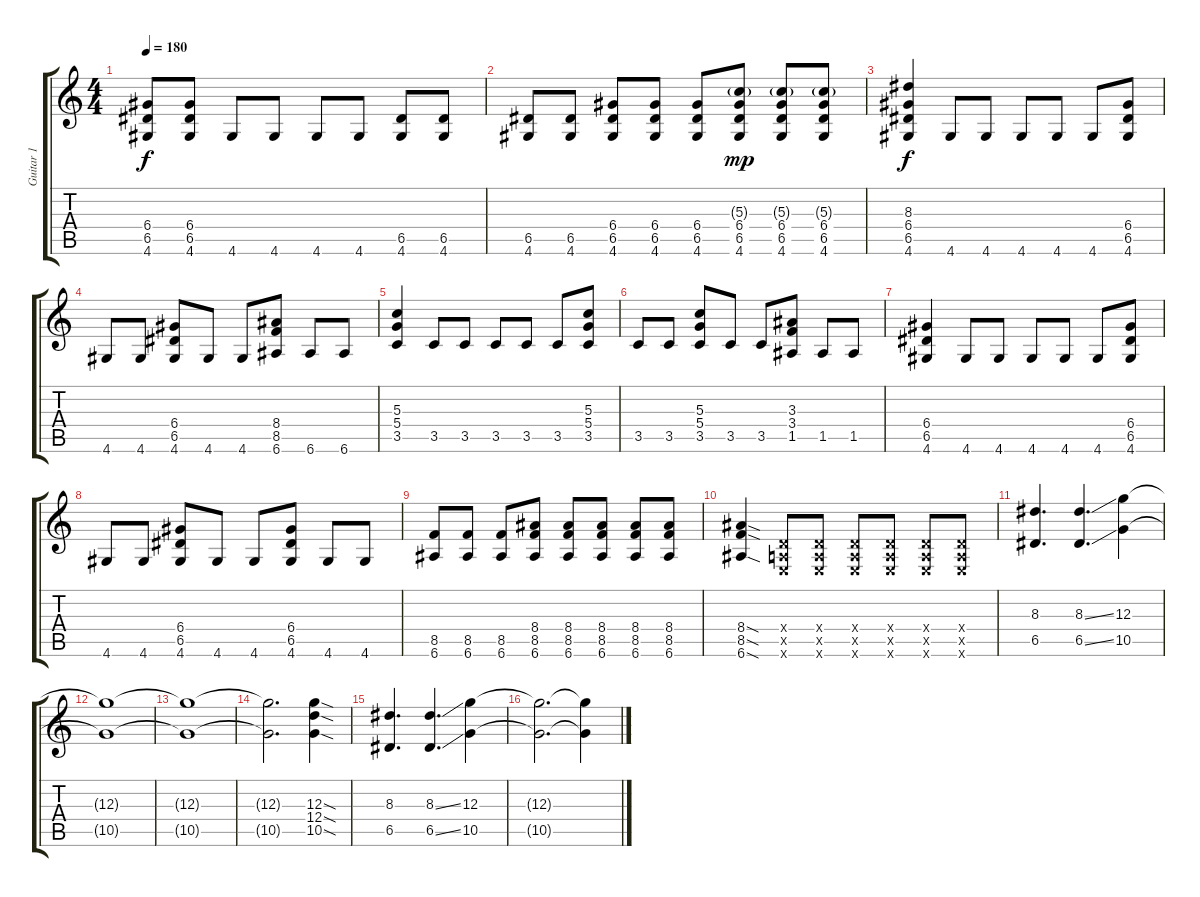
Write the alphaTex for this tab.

\track ("Guitar 1" "Guitar 1") {instrument distortionguitar}
\staff {score tabs}
\tuning (E4 B3 G3 D3 A2 E2) {hide}
\ts (4 4)
\tempo 180
\clef g2
\ks c
(6.4 6.5 4.6).8{dy f} (6.4 6.5 4.6).8 4.6.8 4.6.8 4.6.8 4.6.8 (6.5 4.6).8 (6.5 4.6).8 |
(6.5 4.6).8 (6.5 4.6).8 (6.4 6.5 4.6).8 (6.4 6.5 4.6).8 (6.4 6.5 4.6).8 (5.3{g} 6.4 6.5 4.6).8{dy mp} (5.3{g} 6.4 6.5 4.6).8 (5.3{g} 6.4 6.5 4.6).8 |
(8.3 6.4 6.5 4.6).4{dy f} 4.6.8 4.6.8 4.6.8 4.6.8 4.6.8 (6.4 6.5 4.6).8 |
4.6.8 4.6.8 (6.4 6.5 4.6).8 4.6.8 4.6.8 (8.4 8.5 6.6).8 6.6.8 6.6.8 |
(5.3 5.4 3.5).4 3.5.8 3.5.8 3.5.8 3.5.8 3.5.8 (5.3 5.4 3.5).8 |
3.5.8 3.5.8 (5.3 5.4 3.5).8 3.5.8 3.5.8 (3.3 3.4 1.5).8 1.5.8 1.5.8 |
(6.4 6.5 4.6).4 4.6.8 4.6.8 4.6.8 4.6.8 4.6.8 (6.4 6.5 4.6).8 |
4.6.8 4.6.8 (6.4 6.5 4.6).8 4.6.8 4.6.8 (6.4 6.5 4.6).8 4.6.8 4.6.8 |
(8.5 6.6).8 (8.5 6.6).8 (8.5 6.6).8 (8.4 8.5 6.6).8 (8.4 8.5 6.6).8 (8.4 8.5 6.6).8 (8.4 8.5 6.6).8 (8.4 8.5 6.6).8 |
(8.4{sod} 8.5{sod} 6.6{sod}).4 (0.4{x} 0.5{x} 0.6{x}).8 (0.4{x} 0.5{x} 0.6{x}).8 (0.4{x} 0.5{x} 0.6{x}).8 (0.4{x} 0.5{x} 0.6{x}).8 (0.4{x} 0.5{x} 0.6{x}).8 (0.4{x} 0.5{x} 0.6{x}).8 |
(8.3 6.5).4{d} (8.3{ss} 6.5{ss}).4{d} (12.3 10.5).4 |
(12.3{t} 10.5{t}).1 |
(12.3{t} 10.5{t}).1 |
(12.3{t} 10.5{t}).2{d} (12.3{sod} 12.4{sod} 10.5{sod}).4 |
(8.3 6.5).4{d} (8.3{ss} 6.5{ss}).4{d} (12.3 10.5).4 |
(12.3{t} 10.5{t}).2{d} (12.3{sl t} 10.5{sl t}).4
